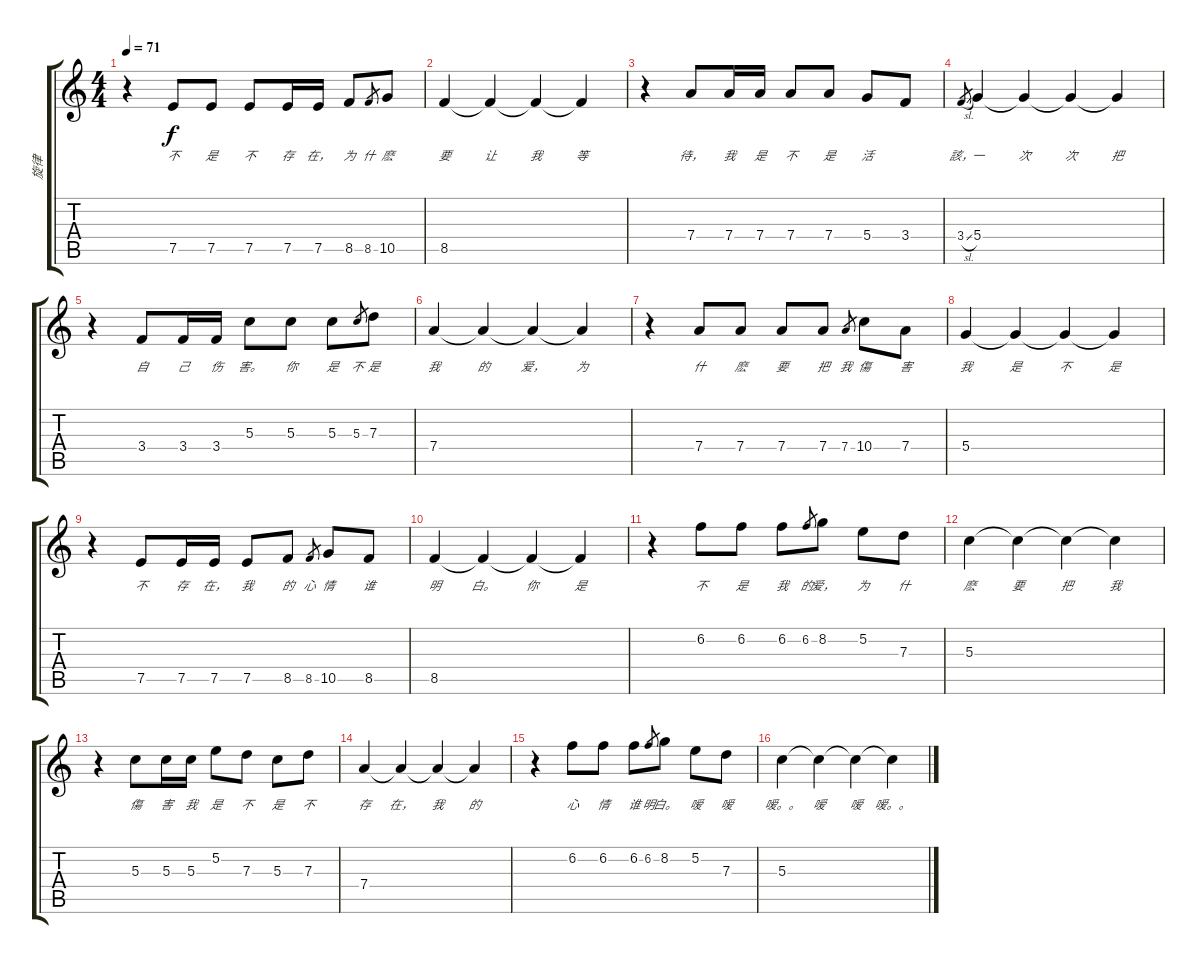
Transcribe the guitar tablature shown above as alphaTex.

\track ("旋律" "旋律") {instrument electricguitarjazz}
\staff {score tabs}
\tuning (E4 B3 G3 D3 A2 E2) {hide}
\ts (4 4)
\tempo 71
\clef g2
\ks c
r.4{dy f} 7.5.8{lyrics (0 "不") lyrics (1 "") lyrics (2 "") lyrics (3 "") lyrics (4 "")} 7.5.8{lyrics (0 "是") lyrics (1 "") lyrics (2 "") lyrics (3 "") lyrics (4 "")} 7.5.8{lyrics (0 "不") lyrics (1 "") lyrics (2 "") lyrics (3 "") lyrics (4 "")} 7.5.16{lyrics (0 "存") lyrics (1 "") lyrics (2 "") lyrics (3 "") lyrics (4 "")} 7.5.16{lyrics (0 "在，") lyrics (1 "") lyrics (2 "") lyrics (3 "") lyrics (4 "")} 8.5.8{lyrics (0 "为") lyrics (1 "") lyrics (2 "") lyrics (3 "") lyrics (4 "")} 8.5.8{lyrics (0 "什") lyrics (1 "") lyrics (2 "") lyrics (3 "") lyrics (4 "") gr} 10.5.8{lyrics (0 "麽") lyrics (1 "") lyrics (2 "") lyrics (3 "") lyrics (4 "")} |
8.5.4{lyrics (0 "要") lyrics (1 "") lyrics (2 "") lyrics (3 "") lyrics (4 "")} 8.5{t}.4{lyrics (0 "让") lyrics (1 "") lyrics (2 "") lyrics (3 "") lyrics (4 "")} 8.5{t}.4{lyrics (0 "我") lyrics (1 "") lyrics (2 "") lyrics (3 "") lyrics (4 "")} 8.5{t}.4{lyrics (0 "等") lyrics (1 "") lyrics (2 "") lyrics (3 "") lyrics (4 "")} |
r.4 7.4.8{lyrics (0 "待，") lyrics (1 "") lyrics (2 "") lyrics (3 "") lyrics (4 "")} 7.4.16{lyrics (0 "我") lyrics (1 "") lyrics (2 "") lyrics (3 "") lyrics (4 "")} 7.4.16{lyrics (0 "是") lyrics (1 "") lyrics (2 "") lyrics (3 "") lyrics (4 "")} 7.4.8{lyrics (0 "不") lyrics (1 "") lyrics (2 "") lyrics (3 "") lyrics (4 "")} 7.4.8{lyrics (0 "是") lyrics (1 "") lyrics (2 "") lyrics (3 "") lyrics (4 "")} 5.4.8{lyrics (0 "活") lyrics (1 "") lyrics (2 "") lyrics (3 "") lyrics (4 "")} 3.4.8{lyrics (0 "") lyrics (1 "") lyrics (2 "") lyrics (3 "") lyrics (4 "")} |
3.4{sl}.8{lyrics (0 "該，") lyrics (1 "") lyrics (2 "") lyrics (3 "") lyrics (4 "") gr} 5.4.4{lyrics (0 "一") lyrics (1 "") lyrics (2 "") lyrics (3 "") lyrics (4 "")} 5.4{t}.4{lyrics (0 "次") lyrics (1 "") lyrics (2 "") lyrics (3 "") lyrics (4 "")} 5.4{t}.4{lyrics (0 "次") lyrics (1 "") lyrics (2 "") lyrics (3 "") lyrics (4 "")} 5.4{t}.4{lyrics (0 "把") lyrics (1 "") lyrics (2 "") lyrics (3 "") lyrics (4 "")} |
r.4 3.4.8{lyrics (0 "自") lyrics (1 "") lyrics (2 "") lyrics (3 "") lyrics (4 "")} 3.4.16{lyrics (0 "己") lyrics (1 "") lyrics (2 "") lyrics (3 "") lyrics (4 "")} 3.4.16{lyrics (0 "伤") lyrics (1 "") lyrics (2 "") lyrics (3 "") lyrics (4 "")} 5.3.8{lyrics (0 "害。") lyrics (1 "") lyrics (2 "") lyrics (3 "") lyrics (4 "")} 5.3.8{lyrics (0 "你") lyrics (1 "") lyrics (2 "") lyrics (3 "") lyrics (4 "")} 5.3.8{lyrics (0 "是") lyrics (1 "") lyrics (2 "") lyrics (3 "") lyrics (4 "")} 5.3.8{lyrics (0 "不") lyrics (1 "") lyrics (2 "") lyrics (3 "") lyrics (4 "") gr} 7.3.8{lyrics (0 "是") lyrics (1 "") lyrics (2 "") lyrics (3 "") lyrics (4 "")} |
7.4.4{lyrics (0 "我") lyrics (1 "") lyrics (2 "") lyrics (3 "") lyrics (4 "")} 7.4{t}.4{lyrics (0 "的") lyrics (1 "") lyrics (2 "") lyrics (3 "") lyrics (4 "")} 7.4{t}.4{lyrics (0 "爱，") lyrics (1 "") lyrics (2 "") lyrics (3 "") lyrics (4 "")} 7.4{t}.4{lyrics (0 "为") lyrics (1 "") lyrics (2 "") lyrics (3 "") lyrics (4 "")} |
r.4 7.4.8{lyrics (0 "什") lyrics (1 "") lyrics (2 "") lyrics (3 "") lyrics (4 "")} 7.4.8{lyrics (0 "麽") lyrics (1 "") lyrics (2 "") lyrics (3 "") lyrics (4 "")} 7.4.8{lyrics (0 "要") lyrics (1 "") lyrics (2 "") lyrics (3 "") lyrics (4 "")} 7.4.8{lyrics (0 "把") lyrics (1 "") lyrics (2 "") lyrics (3 "") lyrics (4 "")} 7.4.8{lyrics (0 "我") lyrics (1 "") lyrics (2 "") lyrics (3 "") lyrics (4 "") gr} 10.4.8{lyrics (0 "傷") lyrics (1 "") lyrics (2 "") lyrics (3 "") lyrics (4 "")} 7.4.8{lyrics (0 "害") lyrics (1 "") lyrics (2 "") lyrics (3 "") lyrics (4 "")} |
5.4.4{lyrics (0 "我") lyrics (1 "") lyrics (2 "") lyrics (3 "") lyrics (4 "")} 5.4{t}.4{lyrics (0 "是") lyrics (1 "") lyrics (2 "") lyrics (3 "") lyrics (4 "")} 5.4{t}.4{lyrics (0 "不") lyrics (1 "") lyrics (2 "") lyrics (3 "") lyrics (4 "")} 5.4{t}.4{lyrics (0 "是") lyrics (1 "") lyrics (2 "") lyrics (3 "") lyrics (4 "")} |
r.4 7.5.8{lyrics (0 "不") lyrics (1 "") lyrics (2 "") lyrics (3 "") lyrics (4 "")} 7.5.16{lyrics (0 "存") lyrics (1 "") lyrics (2 "") lyrics (3 "") lyrics (4 "")} 7.5.16{lyrics (0 "在，") lyrics (1 "") lyrics (2 "") lyrics (3 "") lyrics (4 "")} 7.5.8{lyrics (0 "我") lyrics (1 "") lyrics (2 "") lyrics (3 "") lyrics (4 "")} 8.5.8{lyrics (0 "的") lyrics (1 "") lyrics (2 "") lyrics (3 "") lyrics (4 "")} 8.5.8{lyrics (0 "心") lyrics (1 "") lyrics (2 "") lyrics (3 "") lyrics (4 "") gr} 10.5.8{lyrics (0 "情") lyrics (1 "") lyrics (2 "") lyrics (3 "") lyrics (4 "")} 8.5.8{lyrics (0 "谁") lyrics (1 "") lyrics (2 "") lyrics (3 "") lyrics (4 "")} |
8.5.4{lyrics (0 "明") lyrics (1 "") lyrics (2 "") lyrics (3 "") lyrics (4 "")} 8.5{t}.4{lyrics (0 "白。") lyrics (1 "") lyrics (2 "") lyrics (3 "") lyrics (4 "")} 8.5{t}.4{lyrics (0 "你") lyrics (1 "") lyrics (2 "") lyrics (3 "") lyrics (4 "")} 8.5{t}.4{lyrics (0 "是") lyrics (1 "") lyrics (2 "") lyrics (3 "") lyrics (4 "")} |
r.4 6.2.8{lyrics (0 "不") lyrics (1 "") lyrics (2 "") lyrics (3 "") lyrics (4 "")} 6.2.8{lyrics (0 "是") lyrics (1 "") lyrics (2 "") lyrics (3 "") lyrics (4 "")} 6.2.8{lyrics (0 "我") lyrics (1 "") lyrics (2 "") lyrics (3 "") lyrics (4 "")} 6.2.8{lyrics (0 "的") lyrics (1 "") lyrics (2 "") lyrics (3 "") lyrics (4 "") gr} 8.2.8{lyrics (0 "爱，") lyrics (1 "") lyrics (2 "") lyrics (3 "") lyrics (4 "")} 5.2.8{lyrics (0 "为") lyrics (1 "") lyrics (2 "") lyrics (3 "") lyrics (4 "")} 7.3.8{lyrics (0 "什") lyrics (1 "") lyrics (2 "") lyrics (3 "") lyrics (4 "")} |
5.3.4{lyrics (0 "麽") lyrics (1 "") lyrics (2 "") lyrics (3 "") lyrics (4 "")} 5.3{t}.4{lyrics (0 "要") lyrics (1 "") lyrics (2 "") lyrics (3 "") lyrics (4 "")} 5.3{t}.4{lyrics (0 "把") lyrics (1 "") lyrics (2 "") lyrics (3 "") lyrics (4 "")} 5.3{t}.4{lyrics (0 "我") lyrics (1 "") lyrics (2 "") lyrics (3 "") lyrics (4 "")} |
r.4 5.3.8{lyrics (0 "傷") lyrics (1 "") lyrics (2 "") lyrics (3 "") lyrics (4 "")} 5.3.16{lyrics (0 "害") lyrics (1 "") lyrics (2 "") lyrics (3 "") lyrics (4 "")} 5.3.16{lyrics (0 "我") lyrics (1 "") lyrics (2 "") lyrics (3 "") lyrics (4 "")} 5.2.8{lyrics (0 "是") lyrics (1 "") lyrics (2 "") lyrics (3 "") lyrics (4 "")} 7.3.8{lyrics (0 "不") lyrics (1 "") lyrics (2 "") lyrics (3 "") lyrics (4 "")} 5.3.8{lyrics (0 "是") lyrics (1 "") lyrics (2 "") lyrics (3 "") lyrics (4 "")} 7.3.8{lyrics (0 "不") lyrics (1 "") lyrics (2 "") lyrics (3 "") lyrics (4 "")} |
7.4.4{lyrics (0 "存") lyrics (1 "") lyrics (2 "") lyrics (3 "") lyrics (4 "")} 7.4{t}.4{lyrics (0 "在，") lyrics (1 "") lyrics (2 "") lyrics (3 "") lyrics (4 "")} 7.4{t}.4{lyrics (0 "我") lyrics (1 "") lyrics (2 "") lyrics (3 "") lyrics (4 "")} 7.4{t}.4{lyrics (0 "的") lyrics (1 "") lyrics (2 "") lyrics (3 "") lyrics (4 "")} |
r.4 6.2.8{lyrics (0 "心") lyrics (1 "") lyrics (2 "") lyrics (3 "") lyrics (4 "")} 6.2.8{lyrics (0 "情") lyrics (1 "") lyrics (2 "") lyrics (3 "") lyrics (4 "")} 6.2.8{lyrics (0 "谁") lyrics (1 "") lyrics (2 "") lyrics (3 "") lyrics (4 "")} 6.2.8{lyrics (0 "明") lyrics (1 "") lyrics (2 "") lyrics (3 "") lyrics (4 "") gr} 8.2.8{lyrics (0 "白。") lyrics (1 "") lyrics (2 "") lyrics (3 "") lyrics (4 "")} 5.2.8{lyrics (0 "嗳") lyrics (1 "") lyrics (2 "") lyrics (3 "") lyrics (4 "")} 7.3.8{lyrics (0 "嗳") lyrics (1 "") lyrics (2 "") lyrics (3 "") lyrics (4 "")} |
5.3.4{lyrics (0 "嗳。。") lyrics (1 "") lyrics (2 "") lyrics (3 "") lyrics (4 "")} 5.3{t}.4{lyrics (0 "嗳") lyrics (1 "") lyrics (2 "") lyrics (3 "") lyrics (4 "")} 5.3{t}.4{lyrics (0 "嗳") lyrics (1 "") lyrics (2 "") lyrics (3 "") lyrics (4 "")} 5.3{t}.4{lyrics (0 "嗳。。") lyrics (1 "") lyrics (2 "") lyrics (3 "") lyrics (4 "")}
